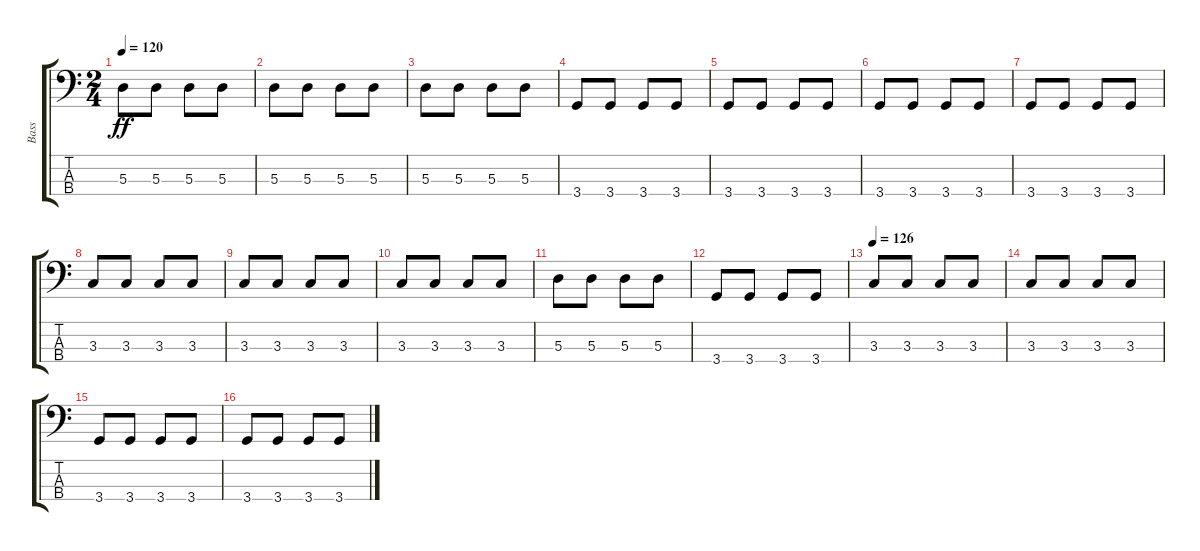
\track ("Bass" "Bass") {instrument electricbassfinger}
\staff {score tabs}
\tuning (G2 D2 A1 E1) {hide}
\ts (2 4)
\tempo 120
\clef f4
\ks c
5.3.8{dy ff} 5.3.8 5.3.8 5.3.8 |
5.3.8 5.3.8 5.3.8 5.3.8 |
5.3.8 5.3.8 5.3.8 5.3.8 |
3.4.8 3.4.8 3.4.8 3.4.8 |
3.4.8 3.4.8 3.4.8 3.4.8 |
3.4.8 3.4.8 3.4.8 3.4.8 |
3.4.8 3.4.8 3.4.8 3.4.8 |
3.3.8 3.3.8 3.3.8 3.3.8 |
3.3.8 3.3.8 3.3.8 3.3.8 |
3.3.8 3.3.8 3.3.8 3.3.8 |
5.3.8 5.3.8 5.3.8 5.3.8 |
3.4.8 3.4.8 3.4.8 3.4.8 |
\tempo 126
3.3.8 3.3.8 3.3.8 3.3.8 |
3.3.8 3.3.8 3.3.8 3.3.8 |
3.4.8 3.4.8 3.4.8 3.4.8 |
3.4.8 3.4.8 3.4.8 3.4.8
